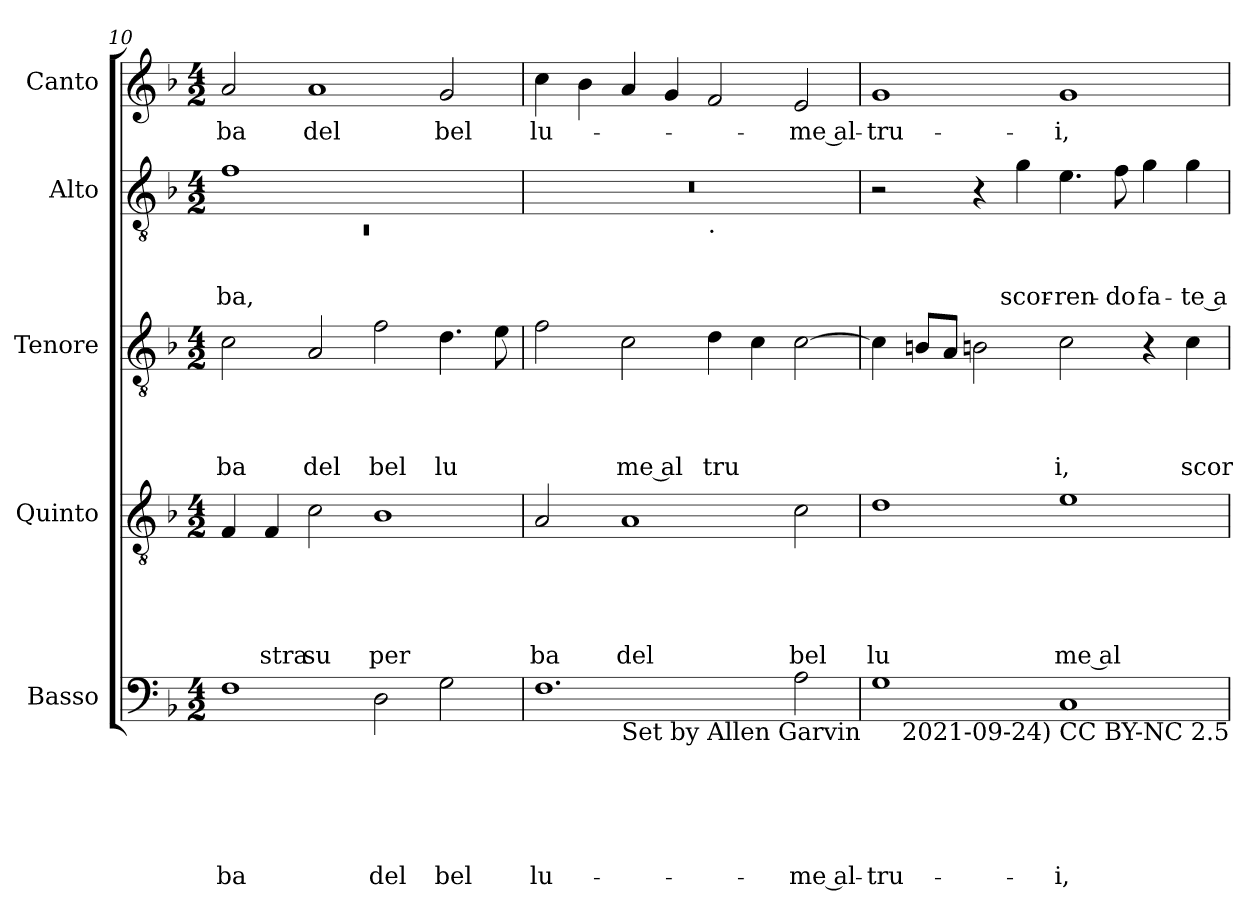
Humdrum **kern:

**kern	**text	**text	**text	**text	**text	**text	**kern	**text	**text	**text	**text	**text	**kern	**text	**text	**text	**text	**kern	**text	**text	**text	**kern	**text
*part5	*part5	*part5	*part5	*part5	*part5	*part5	*part4	*part4	*part4	*part4	*part4	*part4	*part3	*part3	*part3	*part3	*part3	*part2	*part2	*part2	*part2	*part1	*part1
*staff5	*staff5	*staff5	*staff5	*staff5	*staff5	*staff5	*staff4	*staff4	*staff4	*staff4	*staff4	*staff4	*staff3	*staff3	*staff3	*staff3	*staff3	*staff2	*staff2	*staff2	*staff2	*staff1	*staff1
*I"Basso	*	*	*	*	*	*	*I"Quinto	*	*	*	*	*	*I"Tenore	*	*	*	*	*I"Alto	*	*	*	*I"Canto	*
!!LO:LB:g=z
*clefF4	*	*	*	*	*	*	*clefGv2	*	*	*	*	*	*clefGv2	*	*	*	*	*clefGv2	*	*	*	*clefG2	*
*k[b-]	*	*	*	*	*	*	*k[b-]	*	*	*	*	*	*k[b-]	*	*	*	*	*k[b-]	*	*	*	*k[b-]	*
*F:	*	*	*	*	*	*	*F:	*	*	*	*	*	*F:	*	*	*	*	*F:	*	*	*	*F:	*
*M4/2	*	*	*	*	*	*	*M4/2	*	*	*	*	*	*M4/2	*	*	*	*	*M4/2	*	*	*	*M4/2	*
=10	=10	=10	=10	=10	=10	=10	=10	=10	=10	=10	=10	=10	=10	=10	=10	=10	=10	=10	=10	=10	=10	=10	=10
*	*	*	*	*	*	*	*	*	*	*	*	*	*	*	*	*	*	*^	*	*	*	*	*
!	!	!	!	!	!	!LO:LY:b	!	!	!	!	!	!	!	!	!	!	!LO:LY:b	!	!LO:N:vis=1	!	!	!LO:LY:b	!	!LO:LY:b
1F	.	.	.	.	.	-ba	4F/	.	.	.	.	.	2c\	.	.	.	-ba	1f	0rC	.	.	-ba,	2a/	-ba
!	!	!	!	!	!	!	!	!	!	!	!	!LO:LY:b	!	!	!	!	!	!	!	!	!	!	!	!
.	.	.	.	.	.	.	4F/	.	.	.	.	-stra	.	.	.	.	.	.	.	.	.	.	.	.
!	!	!	!	!	!	!	!	!	!	!	!	!LO:LY:b	!	!	!	!	!LO:LY:b	!	!	!	!	!	!	!LO:LY:b
.	.	.	.	.	.	.	2c\	.	.	.	.	su	2A/	.	.	.	del	.	.	.	.	.	1a	del
!	!	!	!	!	!	!LO:LY:b	!	!	!	!	!	!LO:LY:b	!	!	!	!	!LO:LY:b	!	!	!	!	!	!	!
2D\	.	.	.	.	.	del	1B-	.	.	.	.	per	2f\	.	.	.	bel	1ryy	.	.	.	.	.	.
!	!	!	!	!	!	!LO:LY:b	!	!	!	!	!	!	!	!	!	!	!LO:LY:b	!	!	!	!	!	!	!LO:LY:b
2G\	.	.	.	.	.	bel	.	.	.	.	.	.	4.d\	.	.	.	lu	.	.	.	.	.	2g/	bel
.	.	.	.	.	.	.	.	.	.	.	.	.	8e\	.	.	.	.	.	.	.	.	.	.	.
=11	=11	=11	=11	=11	=11	=11	=11	=11	=11	=11	=11	=11	=11	=11	=11	=11	=11	=11	=11	=11	=11	=11	=11	=11
!	!	!	!	!	!	!LO:LY:b	!	!	!	!	!	!LO:LY:b	!	!	!	!	!	!	!	!	!	!	!	!LO:LY:b
*^	*	*	*	*	*	*	*	*	*	*	*	*	*	*	*	*	*	*	*	*	*	*	*	*
1.F	2ryy	.	.	.	.	.	lu-	2A/	.	.	.	.	ba	2f\	.	.	.	.	0r	1ryy	.	.	.	4cc\	lu-
.	.	.	.	.	.	.	.	.	.	.	.	.	.	.	.	.	.	.	.	.	.	.	.	4b-\	.
!	!LO:TX:b:t=Set by Allen Garvin	!	!	!	!	!	!	!	!	!	!	!	!	!	!	!	!	!	!	!	!	!	!	!	!
!	!	!	!	!	!	!	!	!	!	!	!	!	!LO:LY:b	!	!	!	!	!LO:LY:b:rj	!	!	!	!	!	!	!
.	1.ryy	.	.	.	.	.	.	1A	.	.	.	.	del	2c\	.	.	.	me al	.	.	.	.	.	4a/	.
.	.	.	.	.	.	.	.	.	.	.	.	.	.	.	.	.	.	.	.	.	.	.	.	4g/	.
!	!	!	!	!	!	!	!	!	!	!	!	!	!	!	!	!	!	!	!	!LO:TX:b:t=.	!	!	!	!	!
!	!	!	!	!	!	!	!	!	!	!	!	!	!	!	!	!	!	!LO:LY:b	!	!	!	!	!	!	!
.	.	.	.	.	.	.	.	.	.	.	.	.	.	4d\	.	.	.	tru	.	1ryy	.	.	.	2f/	.
.	.	.	.	.	.	.	.	.	.	.	.	.	.	4c\	.	.	.	.	.	.	.	.	.	.	.
!	!	!	!	!	!	!	!LO:LY:b:rj	!	!	!	!	!	!LO:LY:b	!	!	!	!	!	!	!	!	!	!	!	!LO:LY:b:rj
2A\	.	.	.	.	.	.	-me al-	2c\	.	.	.	.	bel	[>2c\	.	.	.	.	.	.	.	.	.	2e/	-me al-
=12	=12	=12	=12	=12	=12	=12	=12	=12	=12	=12	=12	=12	=12	=12	=12	=12	=12	=12	=12	=12	=12	=12	=12	=12	=12
!LO:TX:b:t=(aurvondel@gmail.com) (ver.	!	!	!	!	!	!	!	!	!	!	!	!	!	!	!	!	!	!	!	!	!	!	!	!	!
!	!	!	!	!	!	!	!LO:LY:b	!	!	!	!	!	!LO:LY:b	!	!	!	!	!	!	!	!	!	!	!	!LO:LY:b
*v	*v	*	*	*	*	*	*	*	*	*	*	*	*	*	*	*	*	*	*v	*v	*	*	*	*	*
1G	.	.	.	.	.	-tru-	1d	.	.	.	.	lu	4c\]	.	.	.	.	2r	.	.	.	1g	-tru-
.	.	.	.	.	.	.	.	.	.	.	.	.	8Bn/L	.	.	.	.	.	.	.	.	.	.
.	.	.	.	.	.	.	.	.	.	.	.	.	8A/J	.	.	.	.	.	.	.	.	.	.
.	.	.	.	.	.	.	.	.	.	.	.	.	2Bn\	.	.	.	.	4r	.	.	.	.	.
!	!	!	!	!	!	!	!	!	!	!	!	!	!	!	!	!	!	!	!	!	!LO:LY:b	!	!
.	.	.	.	.	.	.	.	.	.	.	.	.	.	.	.	.	.	4g\	.	.	scor-	.	.
!	!	!	!	!	!	!LO:LY:b	!	!	!	!	!	!LO:LY:b:rj	!	!	!	!	!LO:LY:b	!	!	!	!LO:LY:b	!	!LO:LY:b
1C	.	.	.	.	.	-i,	1e	.	.	.	.	me al	2c\	.	.	.	i,	4.e\	.	.	-ren-	1g	-i,
!	!	!	!	!	!	!	!	!	!	!	!	!	!	!	!	!	!	!	!	!	!LO:LY:b	!	!
.	.	.	.	.	.	.	.	.	.	.	.	.	.	.	.	.	.	8f\	.	.	-do	.	.
!	!	!	!	!	!	!	!	!	!	!	!	!	!	!	!	!	!	!	!	!	!LO:LY:b	!	!
.	.	.	.	.	.	.	.	.	.	.	.	.	4r	.	.	.	.	4g\	.	.	fa-	.	.
!	!	!	!	!	!	!	!	!	!	!	!	!	!	!	!	!	!LO:LY:b	!	!	!	!LO:LY:b:rj	!	!
.	.	.	.	.	.	.	.	.	.	.	.	.	4c\	.	.	.	scor	4g\	.	.	-te a	.	.
!LO:TX:b:t=2021-09-24) CC BY-NC 2.5	!	!	!	!	!	!	!	!	!	!	!	!	!	!	!	!	!	!	!	!	!	!	!
=	=	=	=	=	=	=	=	=	=	=	=	=	=	=	=	=	=	=	=	=	=	=	=
*-	*-	*-	*-	*-	*-	*-	*-	*-	*-	*-	*-	*-	*-	*-	*-	*-	*-	*-	*-	*-	*-	*-	*-
